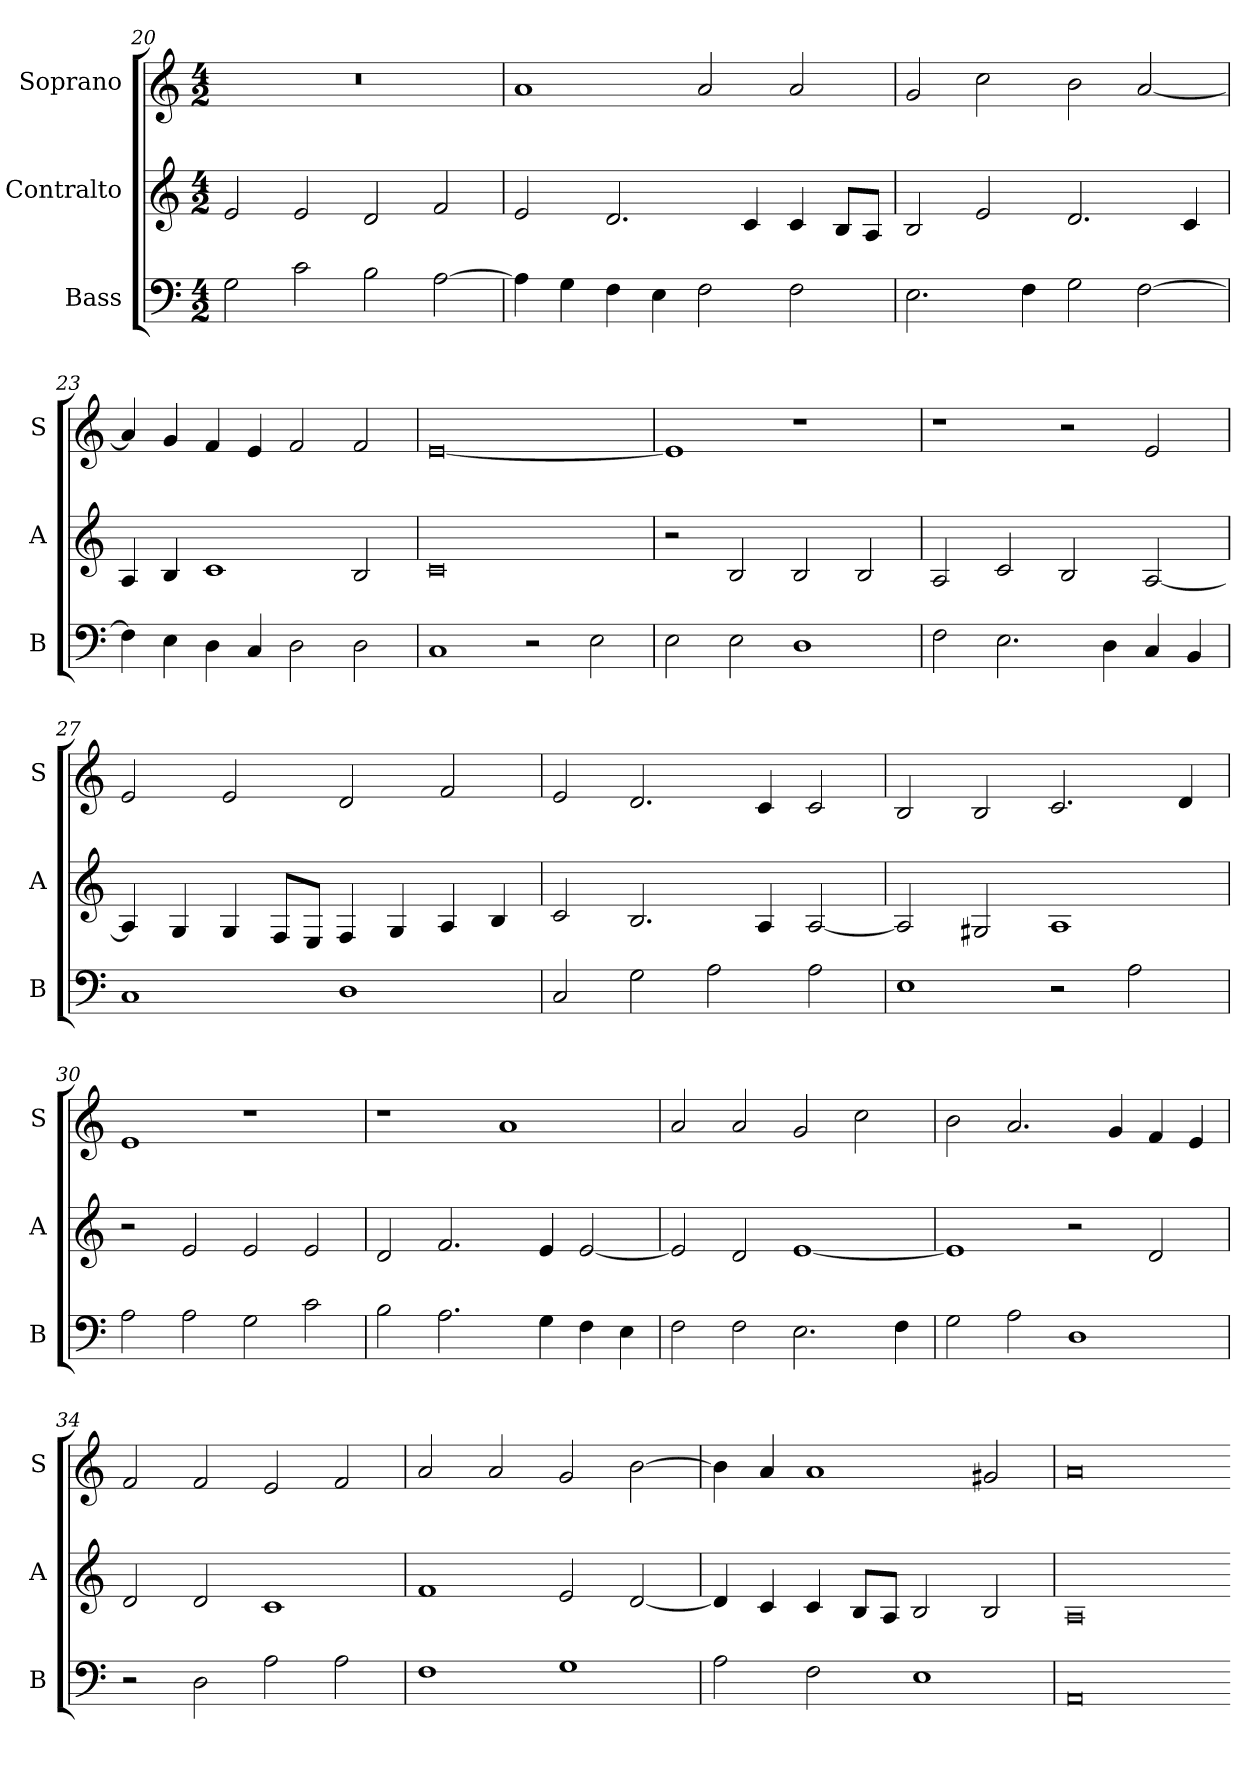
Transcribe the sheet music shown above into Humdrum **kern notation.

**kern	**kern	**kern
*part3	*part2	*part1
*staff3	*staff2	*staff1
*I"Bass	*I"Contralto	*I"Soprano
*I'B	*I'A	*I'S
*clefF4	*clefG2	*clefG2
*k[]	*k[]	*k[]
*E:phr	*E:phr	*E:phr
*M4/2	*M4/2	*M4/2
=20	=20	=20
2G	2e	0r
2c	2e	.
2B	2d	.
[2A	2f	.
=21	=21	=21
4A]	2e	1a
4G	.	.
4F	2.d	.
4E	.	.
2F	.	2a
.	4c	.
2F	4c	2a
.	8B/L	.
.	8A/J	.
=22	=22	=22
2.E	2B	2g
.	2e	2cc
4F	.	.
2G	2.d	2b
[2F	.	[2a
.	4c	.
=23	=23	=23
4F]	4A	4a]
4E	4B	4g
4D	1c	4f
4C	.	4e
2D	.	2f
2D	2B	2f
=24	=24	=24
1C	0c	[0e
2r	.	.
2E	.	.
=25	=25	=25
2E	2r	1e]
2E	2B	.
1D	2B	1r
.	2B	.
=26	=26	=26
2F	2A	1r
2.E	2c	.
.	2B	2r
4D	.	.
4C	[2A	2e
4BB	.	.
=27	=27	=27
1C	4A]	2e
.	4G	.
.	4G	2e
.	8F/L	.
.	8E/J	.
1D	4F	2d
.	4G	.
.	4A	2f
.	4B	.
=28	=28	=28
2C	2c	2e
2G	2.B	2.d
2A	.	.
.	4A	4c
2A	[2A	2c
=29	=29	=29
1E	2A]	2B
.	2G#X	2B
2r	1A	2.c
2A	.	.
.	.	4d
=30	=30	=30
2A	2r	1e
2A	2e	.
2G	2e	1r
2c	2e	.
=31	=31	=31
2B	2d	1r
2.A	2.f	.
.	.	1a
4G	4e	.
4F	[2e	.
4E	.	.
=32	=32	=32
2F	2e]	2a
2F	2d	2a
2.E	[1e	2g
.	.	2cc
4F	.	.
=33	=33	=33
2G	1e]	2b
2A	.	2.a
1D	2r	.
.	.	4g
.	2d	4f
.	.	4e
=34	=34	=34
2r	2d	2f
2D	2d	2f
2A	1c	2e
2A	.	2f
=35	=35	=35
1F	1f	2a
.	.	2a
1G	2e	2g
.	[2d	[2b
=36	=36	=36
2A	4d]	4b]
.	4c	4a
2F	4c	1a
.	8B/L	.
.	8A/J	.
1E	2B	.
.	2B	2g#X
=37	=37	=37
0AA	0A	0a
=-	=-	=-
*-	*-	*-
